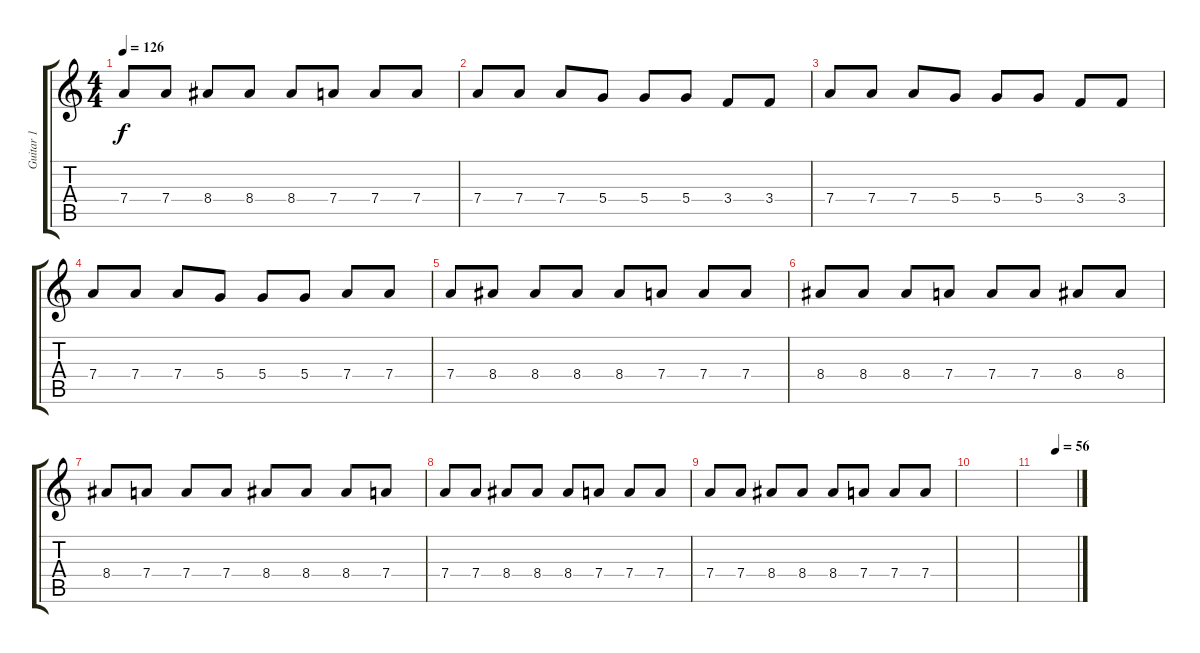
\track ("Guitar 1" "Guitar 1") {instrument distortionguitar}
\staff {score tabs}
\tuning (E4 B3 G3 D3 A2 D2) {hide}
\ts (4 4)
\tempo 126
\clef g2
\ks c
7.4.8{dy f} 7.4.8 8.4.8 8.4.8 8.4.8 7.4.8 7.4.8 7.4.8 |
7.4.8 7.4.8 7.4.8 5.4.8 5.4.8 5.4.8 3.4.8 3.4.8 |
7.4.8 7.4.8 7.4.8 5.4.8 5.4.8 5.4.8 3.4.8 3.4.8 |
7.4.8 7.4.8 7.4.8 5.4.8 5.4.8 5.4.8 7.4.8 7.4.8 |
7.4.8 8.4.8 8.4.8 8.4.8 8.4.8 7.4.8 7.4.8 7.4.8 |
8.4.8 8.4.8 8.4.8 7.4.8 7.4.8 7.4.8 8.4.8 8.4.8 |
8.4.8 7.4.8 7.4.8 7.4.8 8.4.8 8.4.8 8.4.8 7.4.8 |
7.4.8 7.4.8 8.4.8 8.4.8 8.4.8 7.4.8 7.4.8 7.4.8 |
7.4.8 7.4.8 8.4.8 8.4.8 8.4.8 7.4.8 7.4.8 7.4.8 |
|
\tempo (56 0.5)
